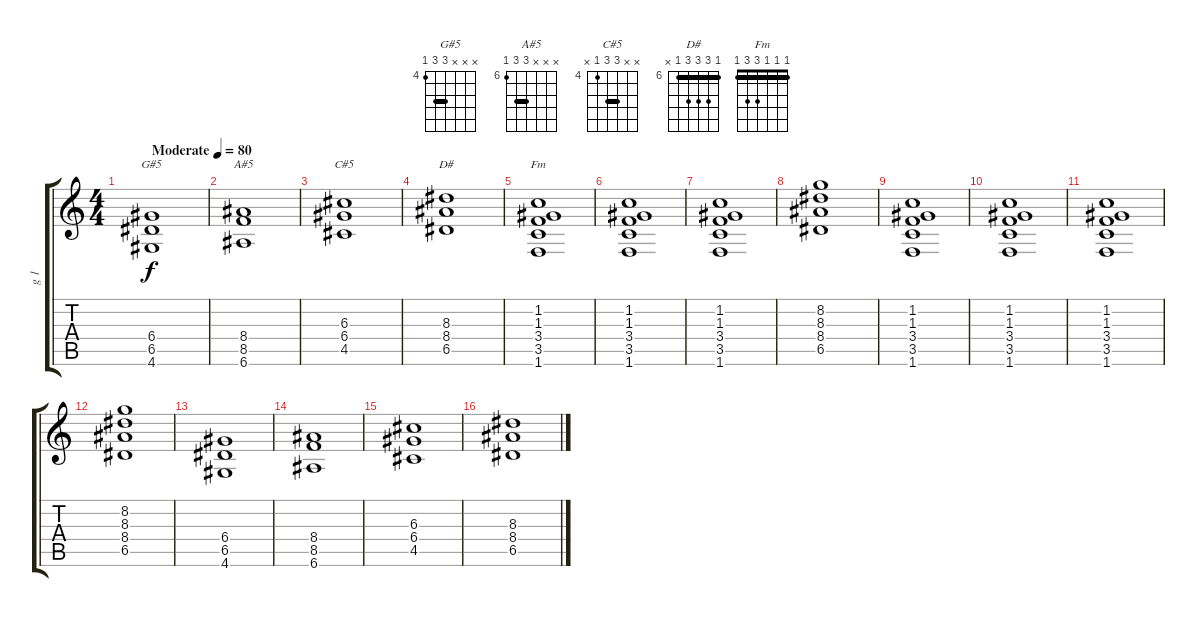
\track ("g 1" "g 1") {instrument overdrivenguitar}
\staff {score tabs}
\tuning (E4 B3 G3 D3 A2 E2) {hide}
\chord ("G#5" x x x 6 6 4) {firstfret 4 barre 6}
\chord ("A#5" x x x 8 8 6) {firstfret 6 barre 8}
\chord ("C#5" x x 6 6 4 x) {firstfret 4 barre 6}
\chord ("D#" 6 8 8 8 6 x) {firstfret 6 barre 6}
\chord ("Fm" 1 1 1 3 3 1) {barre 1}
\ts (4 4)
\tempo (80 "Moderate")
\clef g2
\ks c
(6.4 6.5 4.6).1{ch "G#5" dy f instrument overdrivenguitar} |
(8.4 8.5 6.6).1{ch "A#5"} |
(6.3 6.4 4.5).1{ch "C#5"} |
(8.3 8.4 6.5).1{ch "D#"} |
(1.2 1.3 3.4 3.5 1.6).1{ch "Fm"} |
(1.2 1.3 3.4 3.5 1.6).1 |
(1.2 1.3 3.4 3.5 1.6).1 |
(8.2 8.3 8.4 6.5).1 |
(1.2 1.3 3.4 3.5 1.6).1 |
(1.2 1.3 3.4 3.5 1.6).1 |
(1.2 1.3 3.4 3.5 1.6).1 |
(8.2 8.3 8.4 6.5).1 |
(6.4 6.5 4.6).1 |
(8.4 8.5 6.6).1 |
(6.3 6.4 4.5).1 |
(8.3 8.4 6.5).1
